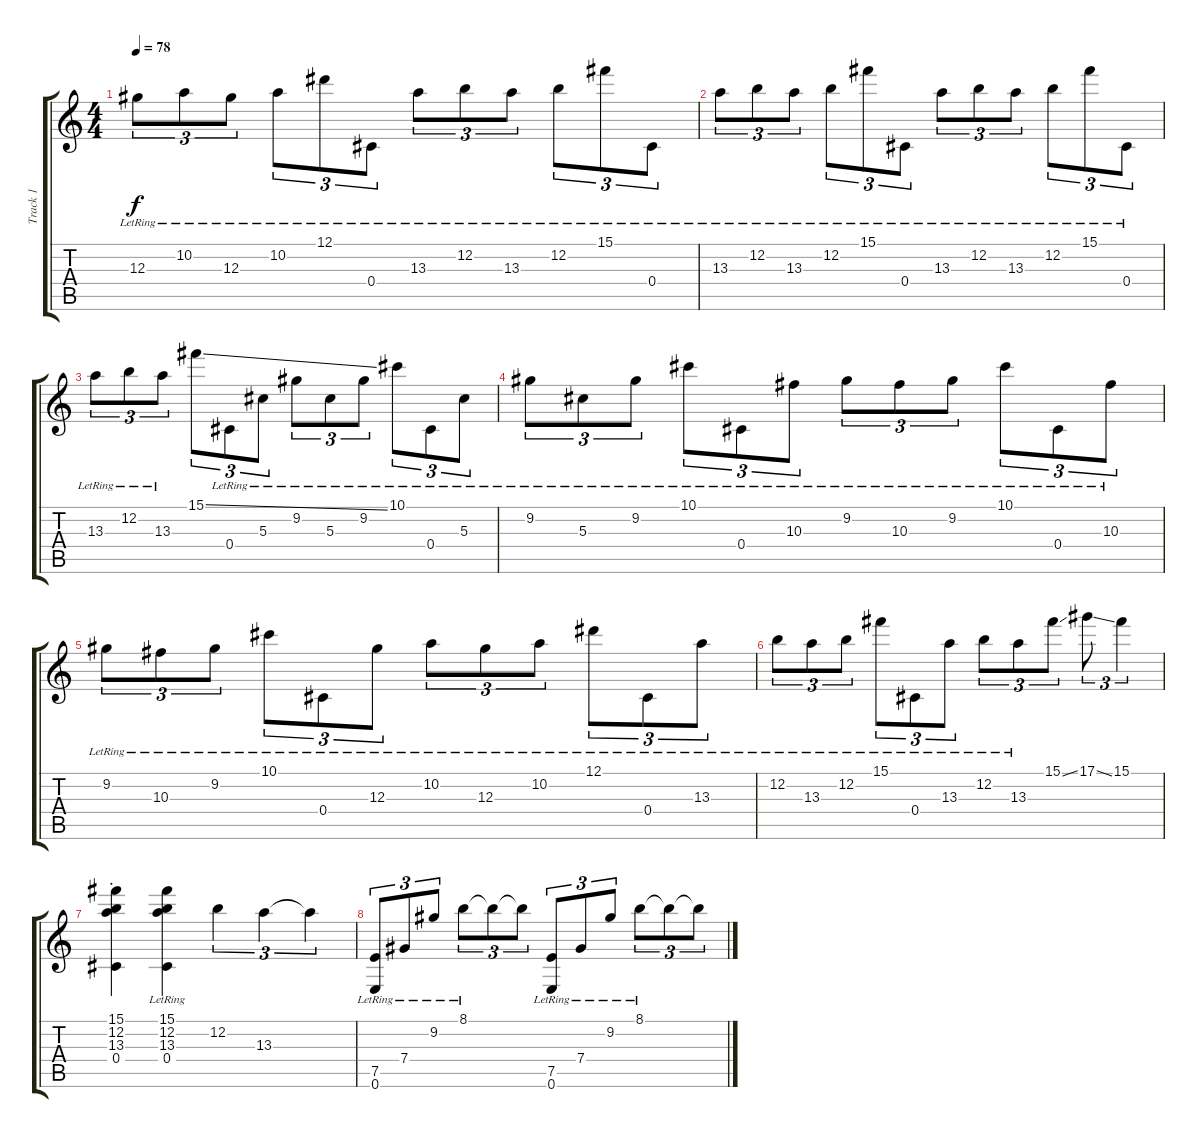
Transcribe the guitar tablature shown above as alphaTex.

\track ("Track 1" "Track 1") {instrument acousticguitarsteel}
\staff {score tabs}
\tuning (Eb4 B3 Ab3 Db3 A2 E2) {hide}
\ts (4 4)
\tempo 78
\clef g2
\ks c
12.3{lr}.8{tu (3 2) dy f} 10.2{lr}.8{tu (3 2)} 12.3{lr}.8{tu (3 2)} 10.2{lr}.8{tu (3 2)} 12.1{lr}.8{tu (3 2)} 0.4{lr}.8{tu (3 2)} 13.3{lr}.8{tu (3 2)} 12.2{lr}.8{tu (3 2)} 13.3{lr}.8{tu (3 2)} 12.2{lr}.8{tu (3 2)} 15.1{lr}.8{tu (3 2)} 0.4{lr}.8{tu (3 2)} |
13.3{lr}.8{tu (3 2)} 12.2{lr}.8{tu (3 2)} 13.3{lr}.8{tu (3 2)} 12.2{lr}.8{tu (3 2)} 15.1{lr}.8{tu (3 2)} 0.4{lr}.8{tu (3 2)} 13.3{lr}.8{tu (3 2)} 12.2{lr}.8{tu (3 2)} 13.3{lr}.8{tu (3 2)} 12.2{lr}.8{tu (3 2)} 15.1{lr}.8{tu (3 2)} 0.4{lr}.8{tu (3 2)} |
13.3{lr}.8{tu (3 2)} 12.2{lr}.8{tu (3 2)} 13.3{lr}.8{tu (3 2)} 15.1{ss}.8{tu (3 2)} 0.4{lr}.8{tu (3 2)} 5.3{lr}.8{tu (3 2)} 9.2{lr}.8{tu (3 2)} 5.3{lr}.8{tu (3 2)} 9.2{lr}.8{tu (3 2)} 10.1{lr}.8{tu (3 2)} 0.4{lr}.8{tu (3 2)} 5.3{lr}.8{tu (3 2)} |
9.2{lr}.8{tu (3 2)} 5.3{lr}.8{tu (3 2)} 9.2{lr}.8{tu (3 2)} 10.1{lr}.8{tu (3 2)} 0.4{lr}.8{tu (3 2)} 10.3{lr}.8{tu (3 2)} 9.2{lr}.8{tu (3 2)} 10.3{lr}.8{tu (3 2)} 9.2{lr}.8{tu (3 2)} 10.1{lr}.8{tu (3 2)} 0.4{lr}.8{tu (3 2)} 10.3{lr}.8{tu (3 2)} |
9.2{lr}.8{tu (3 2)} 10.3{lr}.8{tu (3 2)} 9.2{lr}.8{tu (3 2)} 10.1{lr}.8{tu (3 2)} 0.4{lr}.8{tu (3 2)} 12.3{lr}.8{tu (3 2)} 10.2{lr}.8{tu (3 2)} 12.3{lr}.8{tu (3 2)} 10.2{lr}.8{tu (3 2)} 12.1{lr}.8{tu (3 2)} 0.4{lr}.8{tu (3 2)} 13.3{lr}.8{tu (3 2)} |
12.2{lr}.8{tu (3 2)} 13.3{lr}.8{tu (3 2)} 12.2{lr}.8{tu (3 2)} 15.1{lr}.8{tu (3 2)} 0.4{lr}.8{tu (3 2)} 13.3{lr}.8{tu (3 2)} 12.2{lr}.8{tu (3 2)} 13.3{lr}.8{tu (3 2)} 15.1{ss}.8{tu (3 2)} 17.1{ss}.8{tu (3 2)} 15.1.4{tu (3 2)} |
(15.1{st} 12.2{st} 13.3{st} 0.4{st}).4 (15.1{lr} 12.2{lr} 13.3{lr} 0.4).4 12.2.4{tu (3 2)} 13.3.4{tu (3 2)} 13.3{t}.4{tu (3 2)} |
(7.5{lr} 0.6{lr}).8{tu (3 2)} 7.4{lr}.8{tu (3 2)} 9.2{lr}.8{tu (3 2)} 8.1{lr}.8{tu (3 2)} 8.1{t}.8{tu (3 2)} 8.1{t}.8{tu (3 2)} (7.5{lr} 0.6{lr}).8{tu (3 2)} 7.4{lr}.8{tu (3 2)} 9.2{lr}.8{tu (3 2)} 8.1{lr}.8{tu (3 2)} 8.1{t}.8{tu (3 2)} 8.1{t}.8{tu (3 2)}
